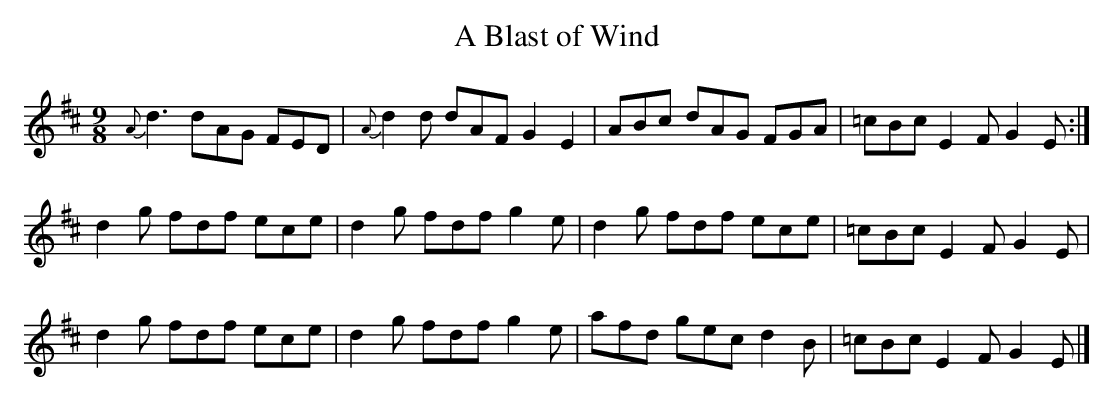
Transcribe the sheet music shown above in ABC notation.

X:1
T: A Blast of Wind
M: 9/8
L: 1/8
K: D
{A}d3 dAG FED | {A}d2 d dAF G2 E2 | ABc dAG FGA | =cBc E2 F G2 E :|
d2 g fdf ece | d2 g fdf g2 e | d2 g fdf ece | =cBc E2 F G2 E |
d2 g fdf ece | d2 g fdf g2 e | afd gec d2 B | =cBc E2 F G2 E |]
